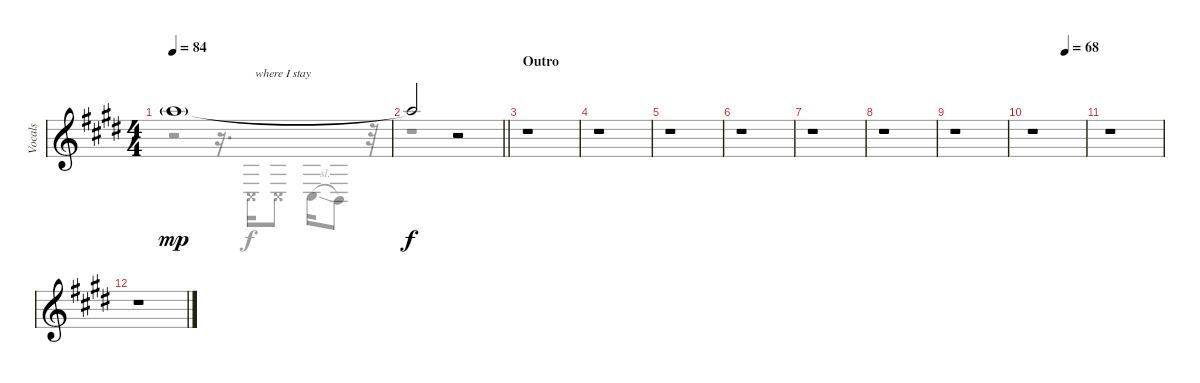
\track ("Vocals" "Vocals") {instrument flute}
\staff {score}
\tuning (E4 B3 G3 D3 A2 E2) {hide}
\voice
\ts (4 4)
\tempo 84
\clef g2
\ks e
17.1{g}.1{txt "                           where I stay" dy mp} |
\barLineRight lightlight
17.1{t}.2{dy f} r.2 |
\section ("" "Outro")
r.1 |
r.1 |
r.1 |
r.1 |
r.1 |
r.1 |
r.1 |
\tempo (68 0.625)
r.1 |
r.1 |
r.1
\voice
\clef g2
\ottava regular
\simile none
\ks e
r.2{dy f} r.16{d} 4.5{x}.16 4.5{x}.8 4.5{sl}.16 2.5.8 r.32 |
\barLineRight lightlight
r.1 |
|
|
|
|
|
|
|
|
|
